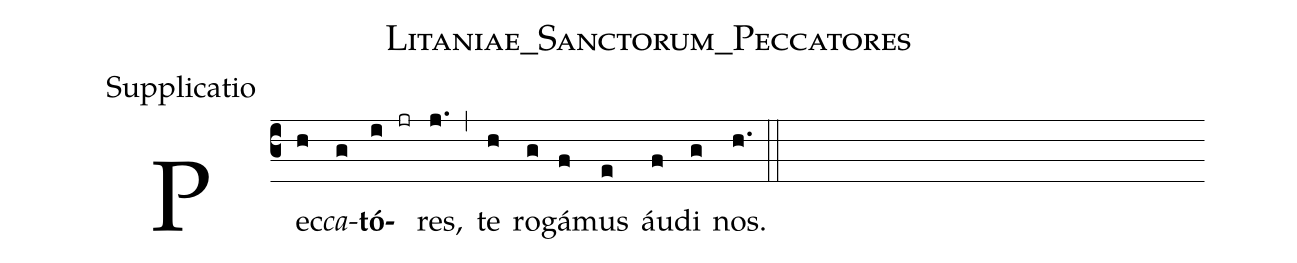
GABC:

name:Litaniae_Sanctorum_Peccatores;
office-part:Supplicatio;
%%
(c3)Pec(h)<i>ca</i>(g)<b>tó</b>(i)(jr)res,(j.) (,) te(h) ro(g)gá(f)mus(e) áu(f)di(g) nos.(h.) (::)
